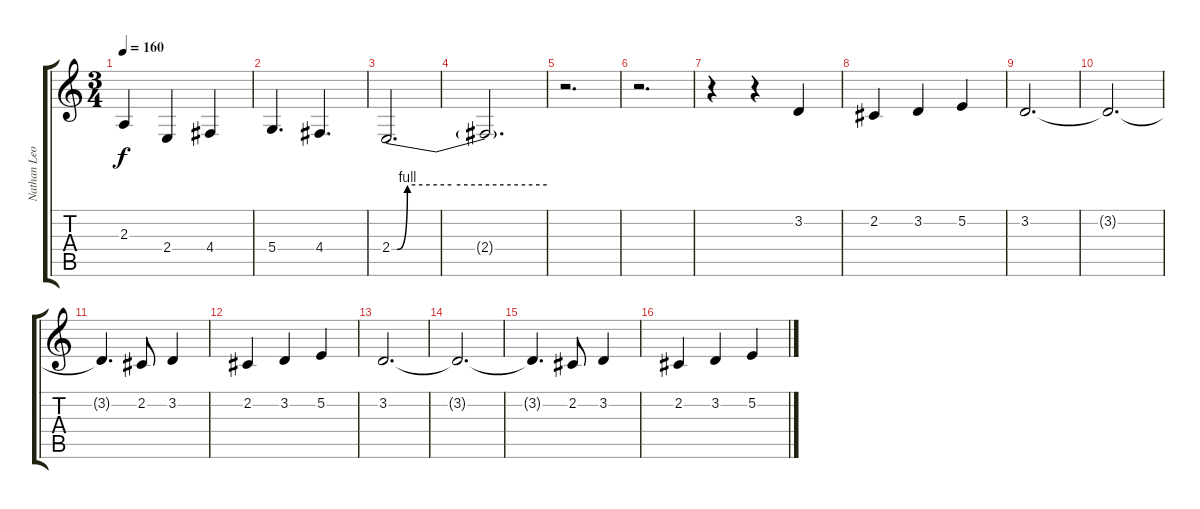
\track ("Nathan Leone" "Nathan Leo") {instrument violin}
\staff {score tabs}
\tuning (E4 B3 G3 D3 A2 D2) {hide}
\ts (3 4)
\tempo 160
\clef g2
\ks c
2.3{t}.4{dy f} 2.4.4 4.4.4 |
5.4.4{d} 4.4.4{d} |
2.4{be (custom 0 0 2 0 6 4 23 4 60 4)}.2{d volume 9} |
2.4{t}.2{d} |
r.2{d} |
r.2{d} |
r.4{volume 13} r.4 3.2.4 |
2.2.4 3.2.4 5.2.4 |
3.2.2{d} |
3.2{t}.2{d} |
3.2{t}.4{d} 2.2.8 3.2.4 |
2.2.4 3.2.4 5.2.4 |
3.2.2{d} |
3.2{t}.2{d} |
3.2{t}.4{d} 2.2.8 3.2.4 |
2.2.4 3.2.4 5.2.4
